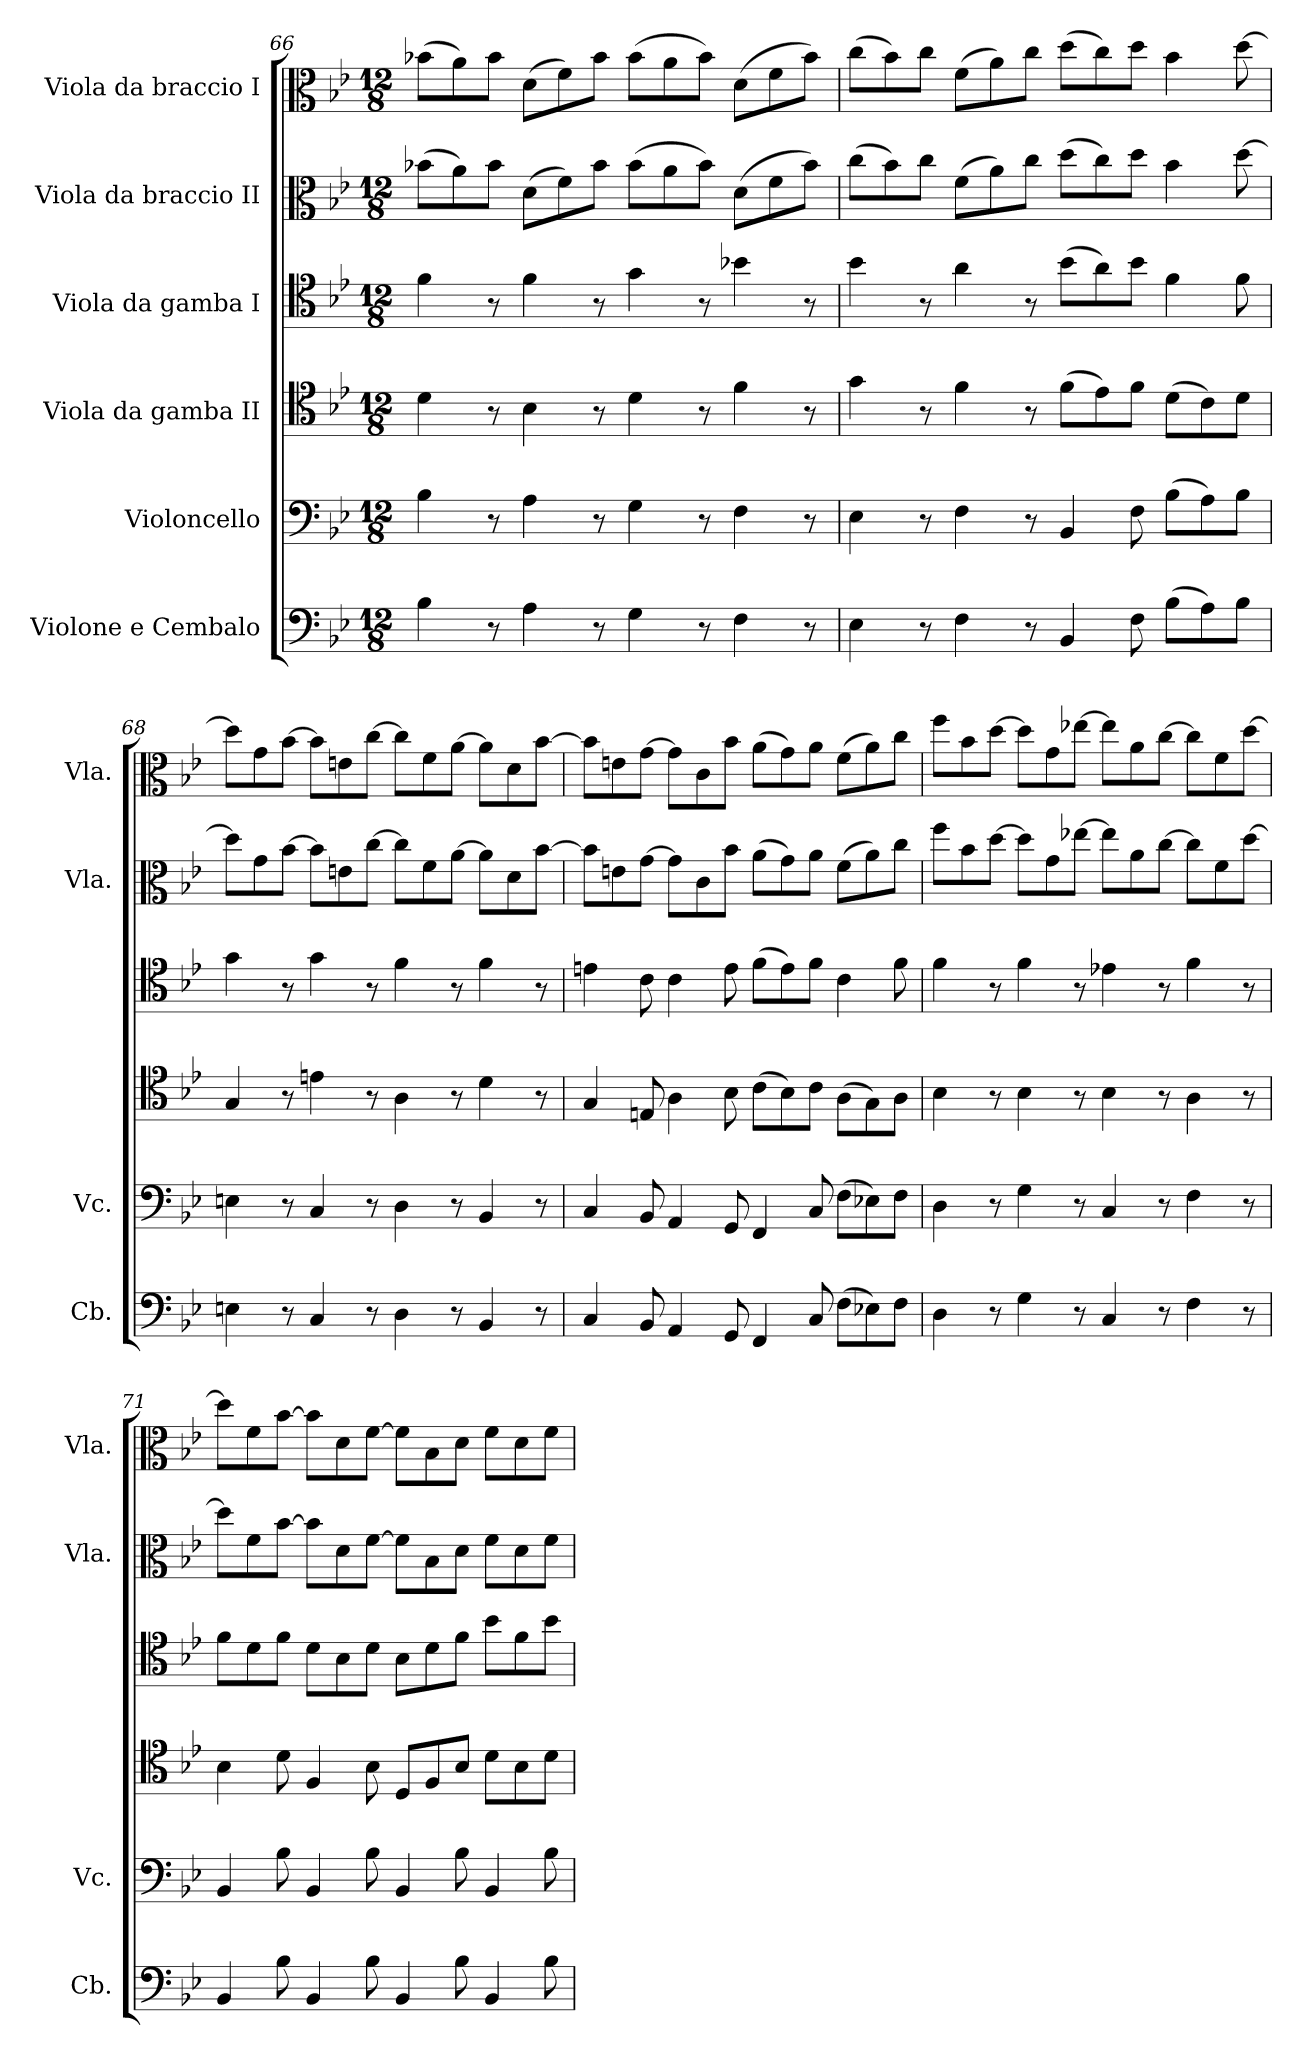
**kern	**kern	**kern	**kern	**kern	**kern
*part6	*part5	*part4	*part3	*part2	*part1
*staff6	*staff5	*staff4	*staff3	*staff2	*staff1
*I"Violone e Cembalo	*I"Violoncello	*I"Viola da gamba II	*I"Viola da gamba I	*I"Viola da braccio II	*I"Viola da braccio I
*I'Cb.	*I'Vc.	*	*	*I'Vla.	*I'Vla.
!!LO:LB:g=z
*clefF4	*clefF4	*clefC4	*clefC4	*clefC3	*clefC3
*ITrd7c12	*	*	*	*	*
*k[b-e-]	*k[b-e-]	*k[b-e-]	*k[b-e-]	*k[b-e-]	*k[b-e-]
*B-:	*B-:	*B-:	*B-:	*B-:	*B-:
*M12/8	*M12/8	*M12/8	*M12/8	*M12/8	*M12/8
=66	=66	=66	=66	=66	=66
4BB-i\	4B-i\	4di\	4fi\	(8b-Xi\L	(8b-Xi\L
.	.	.	.	8ai\)	8ai\)
8r	8r	8r	8r	8b-i\J	8b-i\J
4AAi\	4Ai\	4B-i\	4fi\	(8di\L	(8di\L
.	.	.	.	8fi\)	8fi\)
8r	8r	8r	8r	8b-i\J	8b-i\J
4GGi\	4Gi\	4di\	4gi\	(8b-i\L	(8b-i\L
.	.	.	.	8ai\	8ai\
8r	8r	8r	8r	8b-i\J)	8b-i\J)
4FFi\	4Fi\	4fi\	4b-Xi\	(8di\L	(8di\L
.	.	.	.	8fi\	8fi\
8r	8r	8r	8r	8b-i\J)	8b-i\J)
=67	=67	=67	=67	=67	=67
4EE-i\	4E-i\	4gi\	4b-i\	(8cci\L	(8cci\L
.	.	.	.	8b-i\)	8b-i\)
8r	8r	8r	8r	8cci\J	8cci\J
4FFi\	4Fi\	4fi\	4ai\	(8fi\L	(8fi\L
.	.	.	.	8ai\)	8ai\)
8r	8r	8r	8r	8cci\J	8cci\J
4BBB-i/	4BB-i/	(8fi\L	(8b-i\L	(8ddi\L	(8ddi\L
.	.	8e-i\)	8ai\)	8cci\)	8cci\)
8FFi\	8Fi\	8fi\J	8b-i\J	8ddi\J	8ddi\J
(8BB-i\L	(8B-i\L	(8di\L	4fi\	4b-i\	4b-i\
8AAi\)	8Ai\)	8ci\)	.	.	.
8BB-i\J	8B-i\J	8di\J	8fi\	[8ddi\	[8ddi\
=68	=68	=68	=68	=68	=68
4EEni\	4Eni\	4Gi/	4gi\	8ddi\L]	8ddi\L]
.	.	.	.	8gi\	8gi\
8r	8r	8r	8r	[8b-i\J	[8b-i\J
4CCi/	4Ci/	4eni\	4gi\	8b-i\L]	8b-i\L]
.	.	.	.	8eni\	8eni\
8r	8r	8r	8r	[8cci\J	[8cci\J
4DDi\	4Di\	4Ai\	4fi\	8cci\L]	8cci\L]
.	.	.	.	8fi\	8fi\
8r	8r	8r	8r	[8ai\J	[8ai\J
4BBB-i/	4BB-i/	4di\	4fi\	8ai\L]	8ai\L]
.	.	.	.	8di\	8di\
8r	8r	8r	8r	[8b-i\J	[8b-i\J
=69	=69	=69	=69	=69	=69
4CCi/	4Ci/	4Gi/	4eni\	8b-i\L]	8b-i\L]
.	.	.	.	8eni\	8eni\
8BBB-i/	8BB-i/	8Eni/	8ci\	[8gi\J	[8gi\J
4AAAi/	4AAi/	4Ai\	4ci\	8gi\L]	8gi\L]
.	.	.	.	8ci\	8ci\
8GGGi/	8GGi/	8B-i\	8ei\	8b-i\J	8b-i\J
4FFFi/	4FFi/	(8ci\L	(8fi\L	(8ai\L	(8ai\L
.	.	8B-i\)	8ei\)	8gi\)	8gi\)
8CCi/	8Ci/	8ci\J	8fi\J	8ai\J	8ai\J
(8FFi\L	(8Fi\L	(8Ai\L	4ci\	(8fi\L	(8fi\L
8EE-Xi\)	8E-Xi\)	8Gi\)	.	8ai\)	8ai\)
8FFi\J	8Fi\J	8Ai\J	8fi\	8cci\J	8cci\J
!!LO:LB:g=z
=70	=70	=70	=70	=70	=70
4DDi\	4Di\	4B-i\	4fi\	8ffi\L	8ffi\L
.	.	.	.	8b-i\	8b-i\
8r	8r	8r	8r	[8ddi\J	[8ddi\J
4GGi\	4Gi\	4B-i\	4fi\	8ddi\L]	8ddi\L]
.	.	.	.	8gi\	8gi\
8r	8r	8r	8r	[8ee-Xi\J	[8ee-Xi\J
4CCi/	4Ci/	4B-i\	4e-Xi\	8ee-i\L]	8ee-i\L]
.	.	.	.	8ai\	8ai\
8r	8r	8r	8r	[8cci\J	[8cci\J
4FFi\	4Fi\	4Ai\	4fi\	8cci\L]	8cci\L]
.	.	.	.	8fi\	8fi\
8r	8r	8r	8r	[8ddi\J	[8ddi\J
=71	=71	=71	=71	=71	=71
4BBB-i/	4BB-i/	4B-i\	8fi\L	8ddi\L]	8ddi\L]
.	.	.	8di\	8fi\	8fi\
8BB-i\	8B-i\	8di\	8fi\J	[8b-i\J	[8b-i\J
4BBB-i/	4BB-i/	4Fi/	8di\L	8b-i\L]	8b-i\L]
.	.	.	8B-i\	8di\	8di\
8BB-i\	8B-i\	8B-i\	8di\J	[8fi\J	[8fi\J
4BBB-i/	4BB-i/	8Di/L	8B-i\L	8fi\L]	8fi\L]
.	.	8Fi/	8di\	8B-i\	8B-i\
8BB-i\	8B-i\	8B-i/J	8fi\J	8di\J	8di\J
4BBB-i/	4BB-i/	8di\L	8b-i\L	8fi\L	8fi\L
.	.	8B-i\	8fi\	8di\	8di\
8BB-i\	8B-i\	8di\J	8b-i\J	8fi\J	8fi\J
=	=	=	=	=	=
*-	*-	*-	*-	*-	*-
